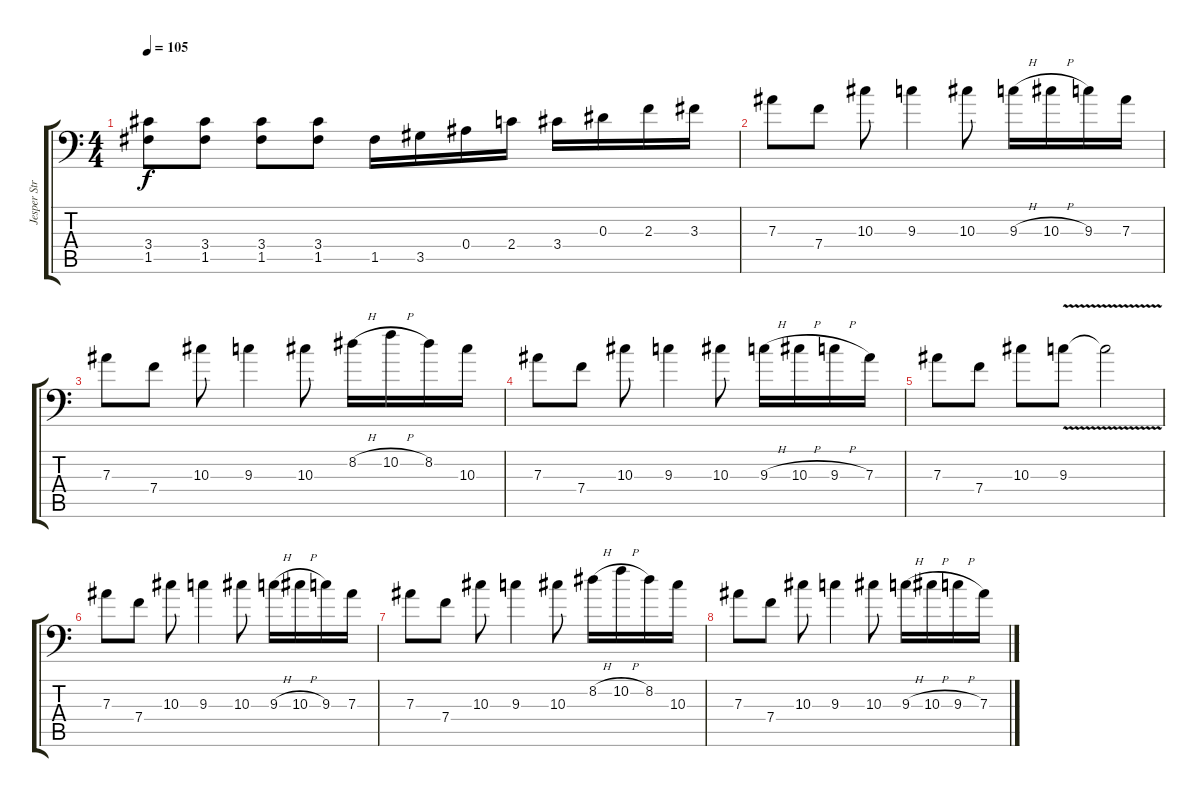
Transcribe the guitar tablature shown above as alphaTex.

\track ("Jesper Strömblad" "Jesper Str") {instrument distortionguitar}
\staff {score tabs}
\tuning (C4 G3 Eb3 Bb2 F2 Bb1) {hide}
\ts (4 4)
\tempo 105
\clef f4
\ks c
(3.4 1.5).8{dy f} (3.4 1.5).8 (3.4 1.5).8 (3.4 1.5).8 1.5.16 3.5.16 0.4.16 2.4.16 3.4.16 0.3.16 2.3.16 3.3.16 |
7.3.8{balance 4} 7.4.8 10.3.8 9.3.4 10.3.8 9.3{h}.16 10.3{h}.16 9.3.16 7.3.16 |
7.3.8 7.4.8 10.3.8 9.3.4 10.3.8 8.2{h}.16 10.2{h}.16 8.2.16 10.3.16 |
7.3.8 7.4.8 10.3.8 9.3.4 10.3.8 9.3{h}.16 10.3{h}.16 9.3{h}.16 7.3.16 |
7.3.8 7.4.8 10.3.8 9.3{v}.8 9.3{t}.2 |
7.3.8 7.4.8 10.3.8 9.3.4 10.3.8 9.3{h}.16 10.3{h}.16 9.3.16 7.3.16 |
7.3.8 7.4.8 10.3.8 9.3.4 10.3.8 8.2{h}.16 10.2{h}.16 8.2.16 10.3.16 |
7.3.8 7.4.8 10.3.8 9.3.4 10.3.8 9.3{h}.16 10.3{h}.16 9.3{h}.16 7.3.16
